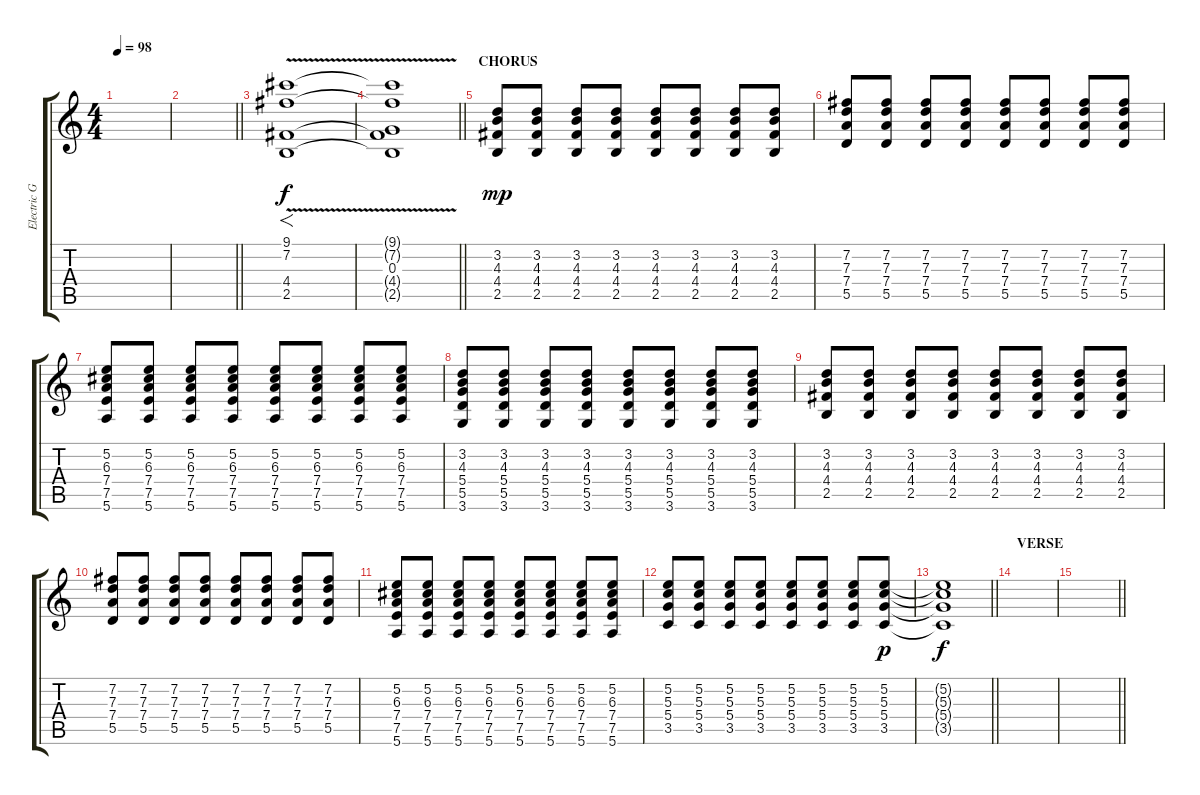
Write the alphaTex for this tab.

\track ("Electric Guitar" "Electric G") {instrument distortionguitar}
\staff {score tabs}
\tuning (E4 B3 G3 D3 A2 E2) {hide}
\ts (4 4)
\tempo 98
\clef g2
\ks c
|
\barLineRight lightlight
|
(9.1 7.2{v} 4.4 2.5).1{f} |
\barLineRight lightlight
(9.1{t} 7.2{t} 0.3 4.4{t} 2.5{t}).1{dy f} |
\section ("" "CHORUS")
(3.2 4.3 4.4 2.5).8{dy mp} (3.2 4.3 4.4 2.5).8 (3.2 4.3 4.4 2.5).8 (3.2 4.3 4.4 2.5).8 (3.2 4.3 4.4 2.5).8 (3.2 4.3 4.4 2.5).8 (3.2 4.3 4.4 2.5).8 (3.2 4.3 4.4 2.5).8 |
(7.2 7.3 7.4 5.5).8 (7.2 7.3 7.4 5.5).8 (7.2 7.3 7.4 5.5).8 (7.2 7.3 7.4 5.5).8 (7.2 7.3 7.4 5.5).8 (7.2 7.3 7.4 5.5).8 (7.2 7.3 7.4 5.5).8 (7.2 7.3 7.4 5.5).8 |
(5.2 6.3 7.4 7.5 5.6).8 (5.2 6.3 7.4 7.5 5.6).8 (5.2 6.3 7.4 7.5 5.6).8 (5.2 6.3 7.4 7.5 5.6).8 (5.2 6.3 7.4 7.5 5.6).8 (5.2 6.3 7.4 7.5 5.6).8 (5.2 6.3 7.4 7.5 5.6).8 (5.2 6.3 7.4 7.5 5.6).8 |
(3.2 4.3 5.4 5.5 3.6).8 (3.2 4.3 5.4 5.5 3.6).8 (3.2 4.3 5.4 5.5 3.6).8 (3.2 4.3 5.4 5.5 3.6).8 (3.2 4.3 5.4 5.5 3.6).8 (3.2 4.3 5.4 5.5 3.6).8 (3.2 4.3 5.4 5.5 3.6).8 (3.2 4.3 5.4 5.5 3.6).8 |
(3.2 4.3 4.4 2.5).8 (3.2 4.3 4.4 2.5).8 (3.2 4.3 4.4 2.5).8 (3.2 4.3 4.4 2.5).8 (3.2 4.3 4.4 2.5).8 (3.2 4.3 4.4 2.5).8 (3.2 4.3 4.4 2.5).8 (3.2 4.3 4.4 2.5).8 |
(7.2 7.3 7.4 5.5).8 (7.2 7.3 7.4 5.5).8 (7.2 7.3 7.4 5.5).8 (7.2 7.3 7.4 5.5).8 (7.2 7.3 7.4 5.5).8 (7.2 7.3 7.4 5.5).8 (7.2 7.3 7.4 5.5).8 (7.2 7.3 7.4 5.5).8 |
(5.2 6.3 7.4 7.5 5.6).8 (5.2 6.3 7.4 7.5 5.6).8 (5.2 6.3 7.4 7.5 5.6).8 (5.2 6.3 7.4 7.5 5.6).8 (5.2 6.3 7.4 7.5 5.6).8 (5.2 6.3 7.4 7.5 5.6).8 (5.2 6.3 7.4 7.5 5.6).8 (5.2 6.3 7.4 7.5 5.6).8 |
(5.2 5.3 5.4 3.5).8 (5.2 5.3 5.4 3.5).8 (5.2 5.3 5.4 3.5).8 (5.2 5.3 5.4 3.5).8 (5.2 5.3 5.4 3.5).8 (5.2 5.3 5.4 3.5).8 (5.2 5.3 5.4 3.5).8 (5.2 5.3 5.4 3.5).8{dy p} |
\barLineRight lightlight
(5.2{t} 5.3{t} 5.4{t} 3.5{t}).1{dy f} |
\section ("" "VERSE")
|
\barLineRight lightlight
